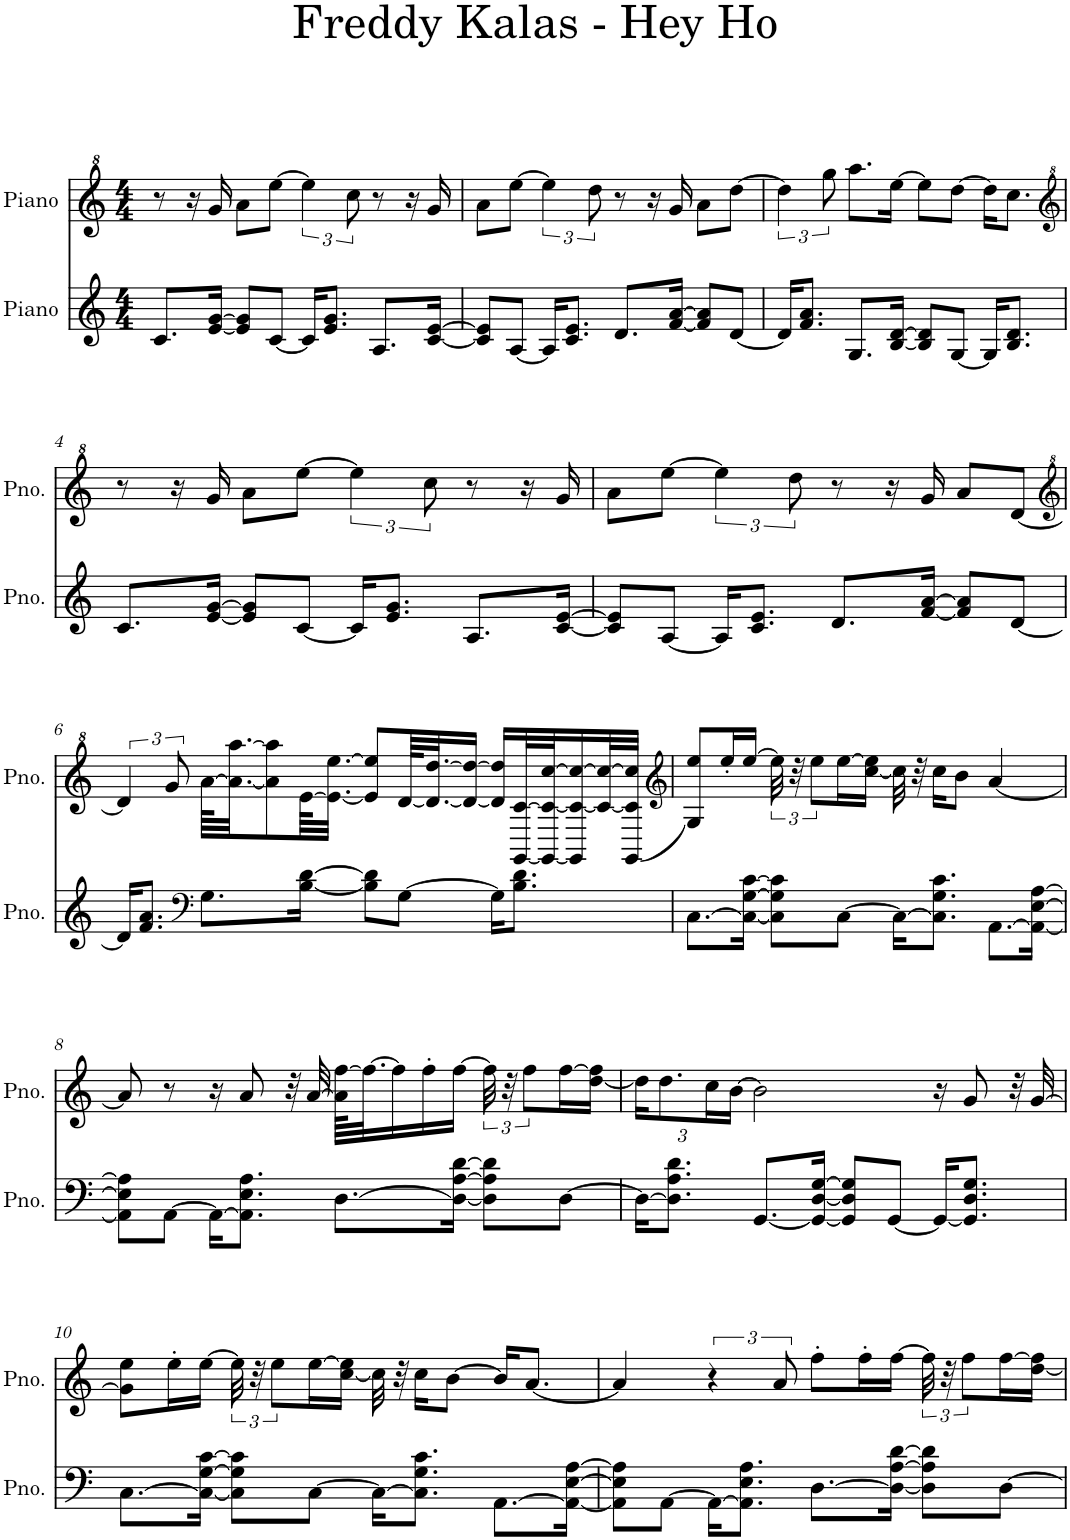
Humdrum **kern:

**kern	**kern
*part2	*part1
*staff2	*staff1
*I"Piano	*I"Piano
*I'Pno.	*I'Pno.
*clefG2	*clefG^2
*k[]	*k[]
*M4/4	*M4/4
=1	=1
8.c/L	8r
.	16r
[16e/ [16g/Jk	16gg/
8e/] 8g/]L	8aa\L
[8c/J	[8eee\J
16c/KL]	6eee\]
8.e/ 8.g/J	.
.	12ccc\
8.A/L	8r
.	16r
[16c/ [16e/Jk	16gg/
=2	=2
8c/] 8e/]L	8aa\L
[8A/J	[8eee\J
16A/KL]	6eee\]
8.c/ 8.e/J	.
.	12ddd\
8.d/L	8r
.	16r
[16f/ [16a/Jk	16gg/
8f/] 8a/]L	8aa\L
[8d/J	[8ddd\J
=3	=3
16d/KL]	6ddd\]
8.f/ 8.a/J	.
.	12ggg\
8.G/L	8.aaa\L
[16B/ [16d/Jk	[16eee\Jk
8B/] 8d/]L	8eee\L]
[8G/J	[8ddd\J
16G/KL]	16ddd\KL]
8.B/ 8.d/J	8.ccc\J
!!LO:LB:g=z
=4	=4
*	*clefG^2
8.c/L	8r
.	16r
[16e/ [16g/Jk	16gg/
8e/] 8g/]L	8aa\L
[8c/J	[8eee\J
16c/KL]	6eee\]
8.e/ 8.g/J	.
.	12ccc\
8.A/L	8r
.	16r
[16c/ [16e/Jk	16gg/
=5	=5
8c/] 8e/]L	8aa\L
[8A/J	[8eee\J
16A/KL]	6eee\]
8.c/ 8.e/J	.
.	12ddd\
8.d/L	8r
.	16r
[16f/ [16a/Jk	16gg/
8f/] 8a/]L	8aa/L
[8d/J	[8dd/J
!!LO:LB:g=z
=6	=6
*	*clefG^2
16d/KL]	6dd/]
8.f/ 8.a/J	.
.	12gg/
*clefF4	*
8.G\L	[64aa\KLLL
.	32.aa\_ [32.aaa\JJ
.	8aa\] 8aaa\]
[16B\ [16d\Jk	[64ee\KLL
.	32.ee\_ [32.eee\JJJ
8B\] 8d\]L	8ee/] 8eee/]L
[8G\J	[64dd/KLL
.	32.dd/_ [32.ddd/J
.	16dd/_ 16ddd/_JJ
16G\KL]	16dd/] 16ddd/]LL
8.B\ 8.d\J	[32G/ [32cc/L
.	32G/_ 32cc/_ [32ccc/J
.	16G/] 16cc/_ 16ccc/_
.	32cc/_ 32ccc/_L
.	[32G/ 32cc/] 32ccc/]JJJ
=7	=7
*	*clefG2
[8.C\L	8G/] 8ee/L
.	16ee'/L
16C\_ [16G\ [16c\Jk	[16ee/JJ
8C\] 8G\] 8c\]L	48ee\]
.	48r
.	12ee\L
[8C\J	[16ee\L
.	[16cc\ 16ee\]JJ
16C\KL_	32cc\]
.	32r
8.C\] 8.G\ 8.c\J	16cc\KL
.	8b\J
[8.AA\L	[4a/
16AA\_ [16E\ [16A\Jk	.
!!LO:LB:g=z
=8	=8
8AA\] 8E\] 8A\]L	8a/]
[8AA\J	8r
16AA\KL_	16r
8.AA\] 8.E\ 8.A\J	8a/
.	32r
.	[32a/
[8.D\L	64a\] [64ff\KLLL
.	32.ff\J_
.	16ff\]
.	16ff'\
16D\_ [16A\ [16d\Jk	[16ff\JJ
8D\] 8A\] 8d\]L	48ff\]
.	48r
.	12ff\L
[8D\J	[16ff\L
.	[16dd\ 16ff\]JJ
=9	=9
*	*Xbrackettup
16D\KL_	24dd\KL]
.	12.dd\
8.D\] 8.A\ 8.d\J	.
.	24cc\L
.	[24b\JJ
[8.GG/L	2b\]
16GG/_ [16D/ [16G/Jk	.
8GG/] 8D/] 8G/]L	.
[8GG/J	.
16GG/KL_	16r
8.GG/] 8.D/ 8.G/J	8g/
.	32r
.	[32g/
!!LO:LB:g=z
=10	=10
[8.C\L	8g\] 8ee\L
.	16ee'\L
16C\_ [16G\ [16c\Jk	[16ee\JJ
*	*brackettup
8C\] 8G\] 8c\]L	48ee\]
.	48r
.	12ee\L
[8C\J	[16ee\L
.	[16cc\ 16ee\]JJ
16C\KL_	32cc\]
.	32r
8.C\] 8.G\ 8.c\J	16cc\KL
.	[8b\J
[8.AA\L	16b/KL]
.	[8.a/J
16AA\_ [16E\ [16A\Jk	.
=11	=11
8AA\] 8E\] 8A\]L	4a/]
[8AA\J	.
16AA\KL_	6r
8.AA\] 8.E\ 8.A\J	.
.	12a/
[8.D\L	8ff'\L
.	16ff'\L
16D\_ [16A\ [16d\Jk	[16ff\JJ
8D\] 8A\] 8d\]L	48ff\]
.	48r
.	12ff\L
[8D\J	[16ff\L
.	[16dd\ 16ff\]JJ
=	=
*-	*-
